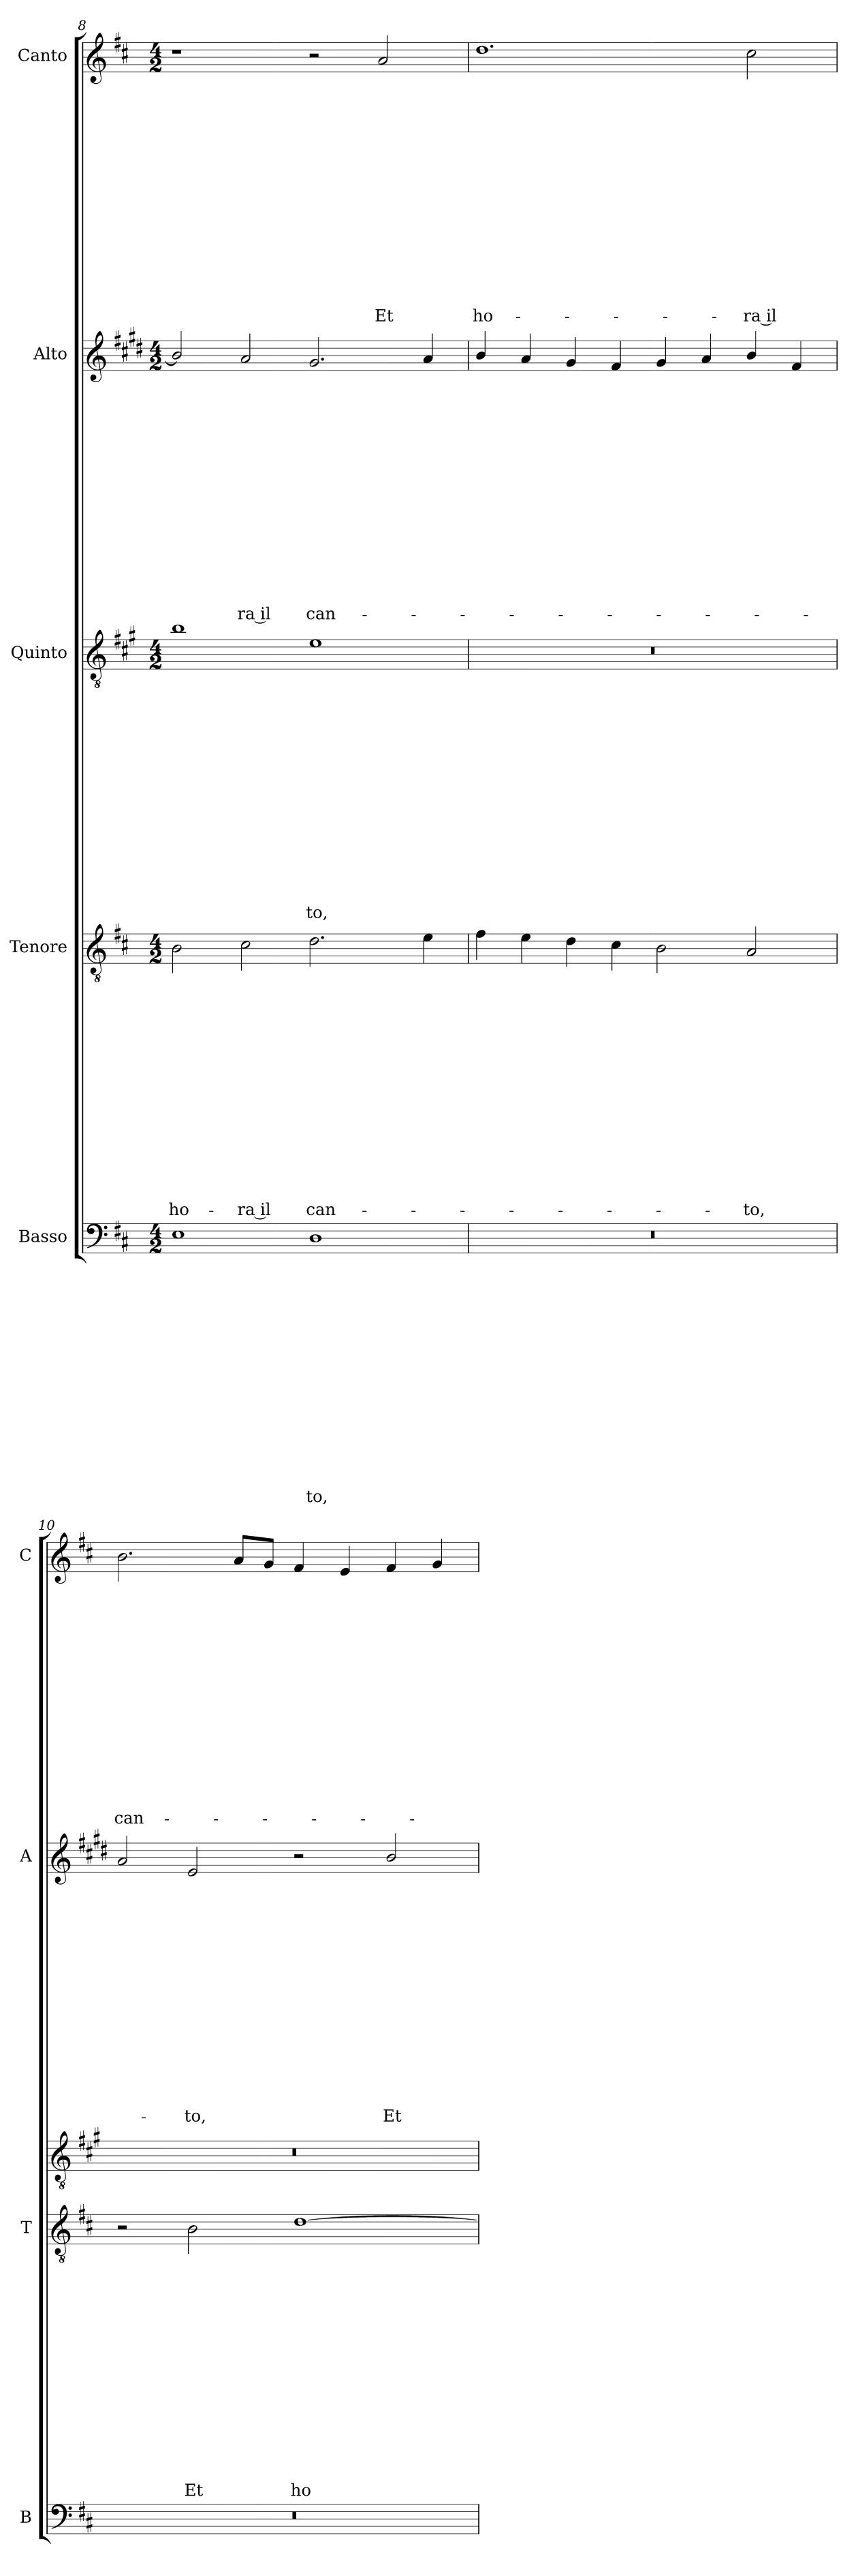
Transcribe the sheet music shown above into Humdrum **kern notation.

**kern	**text	**text	**text	**text	**text	**text	**text	**text	**text	**text	**text	**text	**text	**text	**text	**kern	**text	**text	**text	**text	**text	**text	**text	**text	**text	**text	**text	**text	**text	**text	**text	**kern	**text	**text	**text	**text	**text	**text	**text	**text	**text	**text	**text	**text	**text	**text	**text	**kern	**text	**text	**text	**text	**text	**text	**text	**text	**text	**text	**text	**text	**text	**text	**text	**kern	**text	**text	**text	**text	**text	**text	**text	**text	**text	**text	**text	**text	**text	**text	**text
*part5	*part5	*part5	*part5	*part5	*part5	*part5	*part5	*part5	*part5	*part5	*part5	*part5	*part5	*part5	*part5	*part4	*part4	*part4	*part4	*part4	*part4	*part4	*part4	*part4	*part4	*part4	*part4	*part4	*part4	*part4	*part4	*part3	*part3	*part3	*part3	*part3	*part3	*part3	*part3	*part3	*part3	*part3	*part3	*part3	*part3	*part3	*part3	*part2	*part2	*part2	*part2	*part2	*part2	*part2	*part2	*part2	*part2	*part2	*part2	*part2	*part2	*part2	*part2	*part1	*part1	*part1	*part1	*part1	*part1	*part1	*part1	*part1	*part1	*part1	*part1	*part1	*part1	*part1	*part1
*staff5	*staff5	*staff5	*staff5	*staff5	*staff5	*staff5	*staff5	*staff5	*staff5	*staff5	*staff5	*staff5	*staff5	*staff5	*staff5	*staff4	*staff4	*staff4	*staff4	*staff4	*staff4	*staff4	*staff4	*staff4	*staff4	*staff4	*staff4	*staff4	*staff4	*staff4	*staff4	*staff3	*staff3	*staff3	*staff3	*staff3	*staff3	*staff3	*staff3	*staff3	*staff3	*staff3	*staff3	*staff3	*staff3	*staff3	*staff3	*staff2	*staff2	*staff2	*staff2	*staff2	*staff2	*staff2	*staff2	*staff2	*staff2	*staff2	*staff2	*staff2	*staff2	*staff2	*staff2	*staff1	*staff1	*staff1	*staff1	*staff1	*staff1	*staff1	*staff1	*staff1	*staff1	*staff1	*staff1	*staff1	*staff1	*staff1	*staff1
*I"Basso	*	*	*	*	*	*	*	*	*	*	*	*	*	*	*	*I"Tenore	*	*	*	*	*	*	*	*	*	*	*	*	*	*	*	*I"Quinto	*	*	*	*	*	*	*	*	*	*	*	*	*	*	*	*I"Alto	*	*	*	*	*	*	*	*	*	*	*	*	*	*	*	*I"Canto	*	*	*	*	*	*	*	*	*	*	*	*	*	*	*
*I'B	*	*	*	*	*	*	*	*	*	*	*	*	*	*	*	*I'T	*	*	*	*	*	*	*	*	*	*	*	*	*	*	*	*	*	*	*	*	*	*	*	*	*	*	*	*	*	*	*	*I'A	*	*	*	*	*	*	*	*	*	*	*	*	*	*	*	*I'C	*	*	*	*	*	*	*	*	*	*	*	*	*	*	*
*clefF4	*	*	*	*	*	*	*	*	*	*	*	*	*	*	*	*clefGv2	*	*	*	*	*	*	*	*	*	*	*	*	*	*	*	*clefGv2	*	*	*	*	*	*	*	*	*	*	*	*	*	*	*	*clefG2	*	*	*	*	*	*	*	*	*	*	*	*	*	*	*	*clefG2	*	*	*	*	*	*	*	*	*	*	*	*	*	*	*
*	*	*	*	*	*	*	*	*	*	*	*	*	*	*	*	*	*	*	*	*	*	*	*	*	*	*	*	*	*	*	*	*ITrd4c7	*	*	*	*	*	*	*	*	*	*	*	*	*	*	*	*ITrd1c2	*	*	*	*	*	*	*	*	*	*	*	*	*	*	*	*	*	*	*	*	*	*	*	*	*	*	*	*	*	*	*
*k[f#c#]	*	*	*	*	*	*	*	*	*	*	*	*	*	*	*	*k[f#c#]	*	*	*	*	*	*	*	*	*	*	*	*	*	*	*	*k[f#c#]	*	*	*	*	*	*	*	*	*	*	*	*	*	*	*	*k[f#c#]	*	*	*	*	*	*	*	*	*	*	*	*	*	*	*	*k[f#c#]	*	*	*	*	*	*	*	*	*	*	*	*	*	*	*
*D:	*	*	*	*	*	*	*	*	*	*	*	*	*	*	*	*D:	*	*	*	*	*	*	*	*	*	*	*	*	*	*	*	*D:	*	*	*	*	*	*	*	*	*	*	*	*	*	*	*	*D:	*	*	*	*	*	*	*	*	*	*	*	*	*	*	*	*D:	*	*	*	*	*	*	*	*	*	*	*	*	*	*	*
*M4/2	*	*	*	*	*	*	*	*	*	*	*	*	*	*	*	*M4/2	*	*	*	*	*	*	*	*	*	*	*	*	*	*	*	*M4/2	*	*	*	*	*	*	*	*	*	*	*	*	*	*	*	*M4/2	*	*	*	*	*	*	*	*	*	*	*	*	*	*	*	*M4/2	*	*	*	*	*	*	*	*	*	*	*	*	*	*	*
=8	=8	=8	=8	=8	=8	=8	=8	=8	=8	=8	=8	=8	=8	=8	=8	=8	=8	=8	=8	=8	=8	=8	=8	=8	=8	=8	=8	=8	=8	=8	=8	=8	=8	=8	=8	=8	=8	=8	=8	=8	=8	=8	=8	=8	=8	=8	=8	=8	=8	=8	=8	=8	=8	=8	=8	=8	=8	=8	=8	=8	=8	=8	=8	=8	=8	=8	=8	=8	=8	=8	=8	=8	=8	=8	=8	=8	=8	=8	=8
!	!	!	!	!	!	!	!	!	!	!	!	!	!	!	!	!	!	!	!	!	!	!	!	!	!	!	!	!	!	!	!LO:LY:b	!	!	!	!	!	!	!	!	!	!	!	!	!	!	!	!	!	!	!	!	!	!	!	!	!	!	!	!	!	!	!	!	!	!	!	!	!	!	!	!	!	!	!	!	!	!	!	!
1E	.	.	.	.	.	.	.	.	.	.	.	.	.	.	.	2B\	.	.	.	.	.	.	.	.	.	.	.	.	.	.	ho-	1e	.	.	.	.	.	.	.	.	.	.	.	.	.	.	.	2a/]	.	.	.	.	.	.	.	.	.	.	.	.	.	.	.	1r	.	.	.	.	.	.	.	.	.	.	.	.	.	.	.
!	!	!	!	!	!	!	!	!	!	!	!	!	!	!	!	!	!	!	!	!	!	!	!	!	!	!	!	!	!	!	!LO:LY:b	!	!	!	!	!	!	!	!	!	!	!	!	!	!	!	!	!	!	!	!	!	!	!	!	!	!	!	!	!	!	!	!LO:LY:b	!	!	!	!	!	!	!	!	!	!	!	!	!	!	!	!
.	.	.	.	.	.	.	.	.	.	.	.	.	.	.	.	2c#\	.	.	.	.	.	.	.	.	.	.	.	.	.	.	-ra il	.	.	.	.	.	.	.	.	.	.	.	.	.	.	.	.	2g/	.	.	.	.	.	.	.	.	.	.	.	.	.	.	-ra il	.	.	.	.	.	.	.	.	.	.	.	.	.	.	.	.
!	!	!	!	!	!	!	!	!	!	!	!	!	!	!	!LO:LY:b	!	!	!	!	!	!	!	!	!	!	!	!	!	!	!	!LO:LY:b	!	!	!	!	!	!	!	!	!	!	!	!	!	!	!	!LO:LY:b	!	!	!	!	!	!	!	!	!	!	!	!	!	!	!	!LO:LY:b	!	!	!	!	!	!	!	!	!	!	!	!	!	!	!	!
1D	.	.	.	.	.	.	.	.	.	.	.	.	.	.	-to,	2.d\	.	.	.	.	.	.	.	.	.	.	.	.	.	.	can-	1A	.	.	.	.	.	.	.	.	.	.	.	.	.	.	-to,	2.f#/	.	.	.	.	.	.	.	.	.	.	.	.	.	.	can-	2r	.	.	.	.	.	.	.	.	.	.	.	.	.	.	.
!	!	!	!	!	!	!	!	!	!	!	!	!	!	!	!	!	!	!	!	!	!	!	!	!	!	!	!	!	!	!	!	!	!	!	!	!	!	!	!	!	!	!	!	!	!	!	!	!	!	!	!	!	!	!	!	!	!	!	!	!	!	!	!	!	!	!	!	!	!	!	!	!	!	!	!	!	!	!	!LO:LY:b
.	.	.	.	.	.	.	.	.	.	.	.	.	.	.	.	.	.	.	.	.	.	.	.	.	.	.	.	.	.	.	.	.	.	.	.	.	.	.	.	.	.	.	.	.	.	.	.	.	.	.	.	.	.	.	.	.	.	.	.	.	.	.	.	2a/	.	.	.	.	.	.	.	.	.	.	.	.	.	.	Et
.	.	.	.	.	.	.	.	.	.	.	.	.	.	.	.	4e\	.	.	.	.	.	.	.	.	.	.	.	.	.	.	.	.	.	.	.	.	.	.	.	.	.	.	.	.	.	.	.	4g/	.	.	.	.	.	.	.	.	.	.	.	.	.	.	.	.	.	.	.	.	.	.	.	.	.	.	.	.	.	.	.
=9	=9	=9	=9	=9	=9	=9	=9	=9	=9	=9	=9	=9	=9	=9	=9	=9	=9	=9	=9	=9	=9	=9	=9	=9	=9	=9	=9	=9	=9	=9	=9	=9	=9	=9	=9	=9	=9	=9	=9	=9	=9	=9	=9	=9	=9	=9	=9	=9	=9	=9	=9	=9	=9	=9	=9	=9	=9	=9	=9	=9	=9	=9	=9	=9	=9	=9	=9	=9	=9	=9	=9	=9	=9	=9	=9	=9	=9	=9	=9
!	!	!	!	!	!	!	!	!	!	!	!	!	!	!	!	!	!	!	!	!	!	!	!	!	!	!	!	!	!	!	!	!	!	!	!	!	!	!	!	!	!	!	!	!	!	!	!	!	!	!	!	!	!	!	!	!	!	!	!	!	!	!	!	!	!	!	!	!	!	!	!	!	!	!	!	!	!	!	!LO:LY:b
0r	.	.	.	.	.	.	.	.	.	.	.	.	.	.	.	4f#\	.	.	.	.	.	.	.	.	.	.	.	.	.	.	.	0r	.	.	.	.	.	.	.	.	.	.	.	.	.	.	.	4a/	.	.	.	.	.	.	.	.	.	.	.	.	.	.	.	1.dd	.	.	.	.	.	.	.	.	.	.	.	.	.	.	ho-
.	.	.	.	.	.	.	.	.	.	.	.	.	.	.	.	4e\	.	.	.	.	.	.	.	.	.	.	.	.	.	.	.	.	.	.	.	.	.	.	.	.	.	.	.	.	.	.	.	4g/	.	.	.	.	.	.	.	.	.	.	.	.	.	.	.	.	.	.	.	.	.	.	.	.	.	.	.	.	.	.	.
.	.	.	.	.	.	.	.	.	.	.	.	.	.	.	.	4d\	.	.	.	.	.	.	.	.	.	.	.	.	.	.	.	.	.	.	.	.	.	.	.	.	.	.	.	.	.	.	.	4f#/	.	.	.	.	.	.	.	.	.	.	.	.	.	.	.	.	.	.	.	.	.	.	.	.	.	.	.	.	.	.	.
.	.	.	.	.	.	.	.	.	.	.	.	.	.	.	.	4c#\	.	.	.	.	.	.	.	.	.	.	.	.	.	.	.	.	.	.	.	.	.	.	.	.	.	.	.	.	.	.	.	4e/	.	.	.	.	.	.	.	.	.	.	.	.	.	.	.	.	.	.	.	.	.	.	.	.	.	.	.	.	.	.	.
.	.	.	.	.	.	.	.	.	.	.	.	.	.	.	.	2B\	.	.	.	.	.	.	.	.	.	.	.	.	.	.	.	.	.	.	.	.	.	.	.	.	.	.	.	.	.	.	.	4f#/	.	.	.	.	.	.	.	.	.	.	.	.	.	.	.	.	.	.	.	.	.	.	.	.	.	.	.	.	.	.	.
.	.	.	.	.	.	.	.	.	.	.	.	.	.	.	.	.	.	.	.	.	.	.	.	.	.	.	.	.	.	.	.	.	.	.	.	.	.	.	.	.	.	.	.	.	.	.	.	4g/	.	.	.	.	.	.	.	.	.	.	.	.	.	.	.	.	.	.	.	.	.	.	.	.	.	.	.	.	.	.	.
!	!	!	!	!	!	!	!	!	!	!	!	!	!	!	!	!	!	!	!	!	!	!	!	!	!	!	!	!	!	!	!LO:LY:b	!	!	!	!	!	!	!	!	!	!	!	!	!	!	!	!	!	!	!	!	!	!	!	!	!	!	!	!	!	!	!	!	!	!	!	!	!	!	!	!	!	!	!	!	!	!	!	!LO:LY:b
.	.	.	.	.	.	.	.	.	.	.	.	.	.	.	.	2A/	.	.	.	.	.	.	.	.	.	.	.	.	.	.	-to,	.	.	.	.	.	.	.	.	.	.	.	.	.	.	.	.	4a/	.	.	.	.	.	.	.	.	.	.	.	.	.	.	.	2cc#\	.	.	.	.	.	.	.	.	.	.	.	.	.	.	-ra il
.	.	.	.	.	.	.	.	.	.	.	.	.	.	.	.	.	.	.	.	.	.	.	.	.	.	.	.	.	.	.	.	.	.	.	.	.	.	.	.	.	.	.	.	.	.	.	.	4e/	.	.	.	.	.	.	.	.	.	.	.	.	.	.	.	.	.	.	.	.	.	.	.	.	.	.	.	.	.	.	.
=10	=10	=10	=10	=10	=10	=10	=10	=10	=10	=10	=10	=10	=10	=10	=10	=10	=10	=10	=10	=10	=10	=10	=10	=10	=10	=10	=10	=10	=10	=10	=10	=10	=10	=10	=10	=10	=10	=10	=10	=10	=10	=10	=10	=10	=10	=10	=10	=10	=10	=10	=10	=10	=10	=10	=10	=10	=10	=10	=10	=10	=10	=10	=10	=10	=10	=10	=10	=10	=10	=10	=10	=10	=10	=10	=10	=10	=10	=10	=10
!	!	!	!	!	!	!	!	!	!	!	!	!	!	!	!	!	!	!	!	!	!	!	!	!	!	!	!	!	!	!	!	!	!	!	!	!	!	!	!	!	!	!	!	!	!	!	!	!	!	!	!	!	!	!	!	!	!	!	!	!	!	!	!	!	!	!	!	!	!	!	!	!	!	!	!	!	!	!	!LO:LY:b
0r	.	.	.	.	.	.	.	.	.	.	.	.	.	.	.	2r	.	.	.	.	.	.	.	.	.	.	.	.	.	.	.	0r	.	.	.	.	.	.	.	.	.	.	.	.	.	.	.	2g/	.	.	.	.	.	.	.	.	.	.	.	.	.	.	.	2.b\	.	.	.	.	.	.	.	.	.	.	.	.	.	.	can-
!	!	!	!	!	!	!	!	!	!	!	!	!	!	!	!	!	!	!	!	!	!	!	!	!	!	!	!	!	!	!	!LO:LY:b	!	!	!	!	!	!	!	!	!	!	!	!	!	!	!	!	!	!	!	!	!	!	!	!	!	!	!	!	!	!	!	!LO:LY:b	!	!	!	!	!	!	!	!	!	!	!	!	!	!	!	!
.	.	.	.	.	.	.	.	.	.	.	.	.	.	.	.	2B\	.	.	.	.	.	.	.	.	.	.	.	.	.	.	Et	.	.	.	.	.	.	.	.	.	.	.	.	.	.	.	.	2d/	.	.	.	.	.	.	.	.	.	.	.	.	.	.	-to,	.	.	.	.	.	.	.	.	.	.	.	.	.	.	.	.
.	.	.	.	.	.	.	.	.	.	.	.	.	.	.	.	.	.	.	.	.	.	.	.	.	.	.	.	.	.	.	.	.	.	.	.	.	.	.	.	.	.	.	.	.	.	.	.	.	.	.	.	.	.	.	.	.	.	.	.	.	.	.	.	8a/L	.	.	.	.	.	.	.	.	.	.	.	.	.	.	.
.	.	.	.	.	.	.	.	.	.	.	.	.	.	.	.	.	.	.	.	.	.	.	.	.	.	.	.	.	.	.	.	.	.	.	.	.	.	.	.	.	.	.	.	.	.	.	.	.	.	.	.	.	.	.	.	.	.	.	.	.	.	.	.	8g/J	.	.	.	.	.	.	.	.	.	.	.	.	.	.	.
!	!	!	!	!	!	!	!	!	!	!	!	!	!	!	!	!	!	!	!	!	!	!	!	!	!	!	!	!	!	!	!LO:LY:b	!	!	!	!	!	!	!	!	!	!	!	!	!	!	!	!	!	!	!	!	!	!	!	!	!	!	!	!	!	!	!	!	!	!	!	!	!	!	!	!	!	!	!	!	!	!	!	!
.	.	.	.	.	.	.	.	.	.	.	.	.	.	.	.	[1d	.	.	.	.	.	.	.	.	.	.	.	.	.	.	ho-	.	.	.	.	.	.	.	.	.	.	.	.	.	.	.	.	2r	.	.	.	.	.	.	.	.	.	.	.	.	.	.	.	4f#/	.	.	.	.	.	.	.	.	.	.	.	.	.	.	.
.	.	.	.	.	.	.	.	.	.	.	.	.	.	.	.	.	.	.	.	.	.	.	.	.	.	.	.	.	.	.	.	.	.	.	.	.	.	.	.	.	.	.	.	.	.	.	.	.	.	.	.	.	.	.	.	.	.	.	.	.	.	.	.	4e/	.	.	.	.	.	.	.	.	.	.	.	.	.	.	.
!	!	!	!	!	!	!	!	!	!	!	!	!	!	!	!	!	!	!	!	!	!	!	!	!	!	!	!	!	!	!	!	!	!	!	!	!	!	!	!	!	!	!	!	!	!	!	!	!	!	!	!	!	!	!	!	!	!	!	!	!	!	!	!LO:LY:b	!	!	!	!	!	!	!	!	!	!	!	!	!	!	!	!
.	.	.	.	.	.	.	.	.	.	.	.	.	.	.	.	.	.	.	.	.	.	.	.	.	.	.	.	.	.	.	.	.	.	.	.	.	.	.	.	.	.	.	.	.	.	.	.	2a/	.	.	.	.	.	.	.	.	.	.	.	.	.	.	Et	4f#/	.	.	.	.	.	.	.	.	.	.	.	.	.	.	.
.	.	.	.	.	.	.	.	.	.	.	.	.	.	.	.	.	.	.	.	.	.	.	.	.	.	.	.	.	.	.	.	.	.	.	.	.	.	.	.	.	.	.	.	.	.	.	.	.	.	.	.	.	.	.	.	.	.	.	.	.	.	.	.	4g/	.	.	.	.	.	.	.	.	.	.	.	.	.	.	.
=	=	=	=	=	=	=	=	=	=	=	=	=	=	=	=	=	=	=	=	=	=	=	=	=	=	=	=	=	=	=	=	=	=	=	=	=	=	=	=	=	=	=	=	=	=	=	=	=	=	=	=	=	=	=	=	=	=	=	=	=	=	=	=	=	=	=	=	=	=	=	=	=	=	=	=	=	=	=	=
*-	*-	*-	*-	*-	*-	*-	*-	*-	*-	*-	*-	*-	*-	*-	*-	*-	*-	*-	*-	*-	*-	*-	*-	*-	*-	*-	*-	*-	*-	*-	*-	*-	*-	*-	*-	*-	*-	*-	*-	*-	*-	*-	*-	*-	*-	*-	*-	*-	*-	*-	*-	*-	*-	*-	*-	*-	*-	*-	*-	*-	*-	*-	*-	*-	*-	*-	*-	*-	*-	*-	*-	*-	*-	*-	*-	*-	*-	*-	*-
